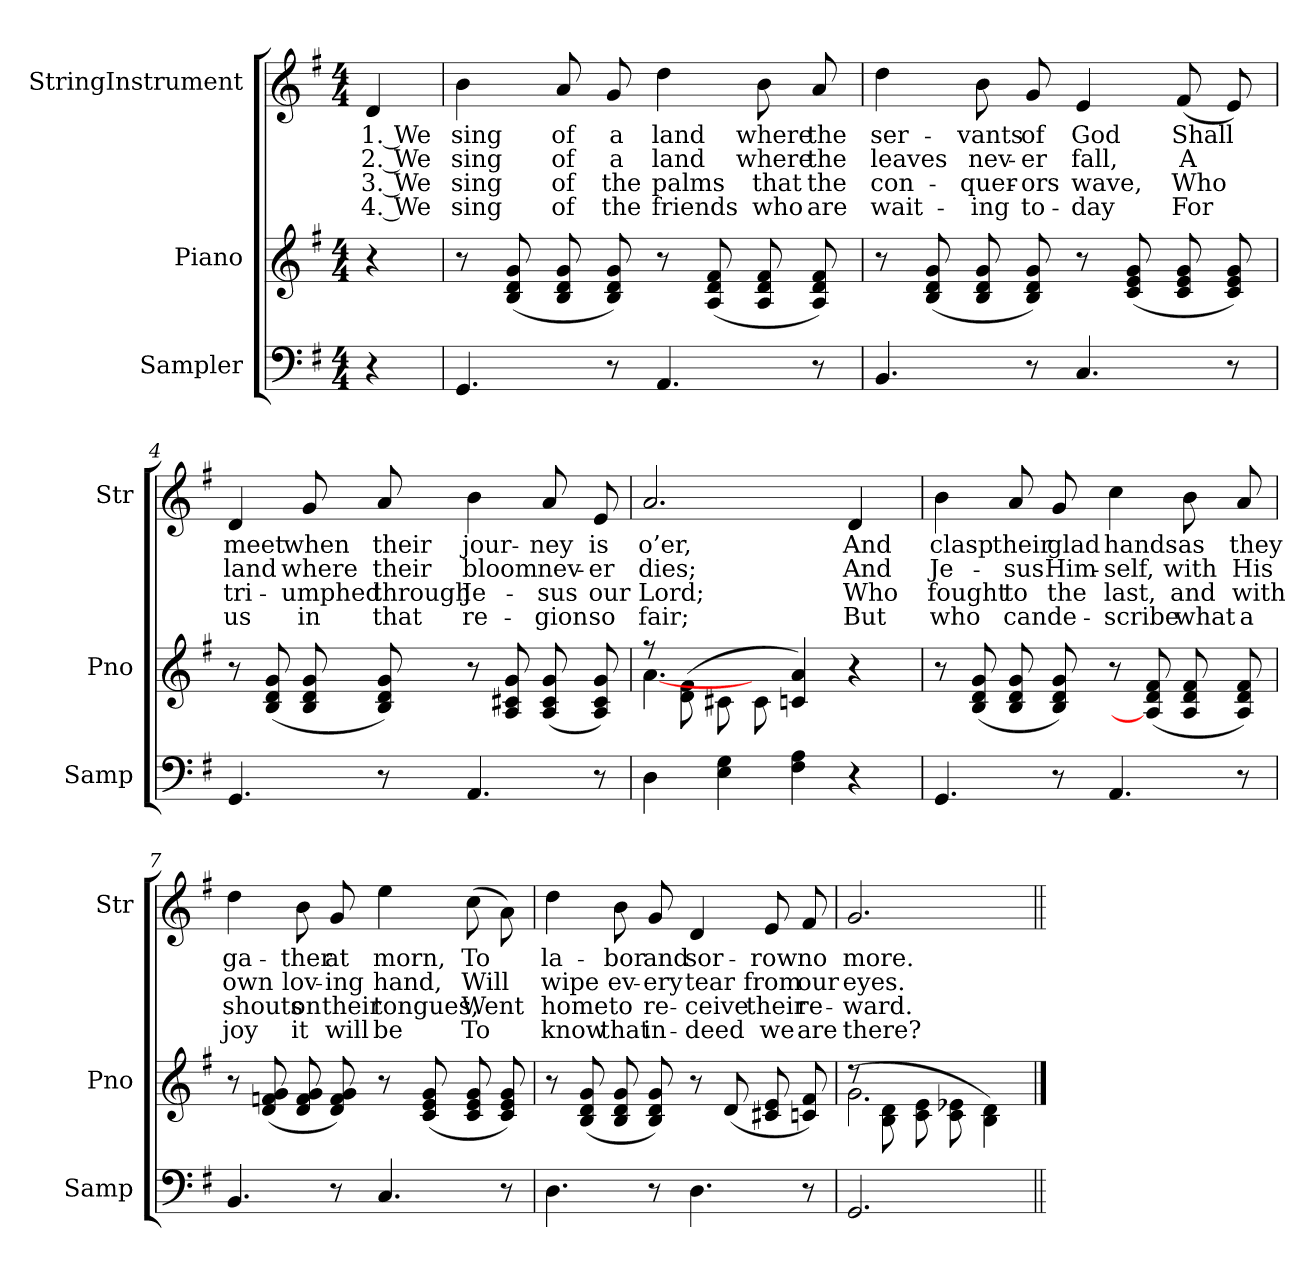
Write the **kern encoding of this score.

**kern	**kern	**kern	**text	**text	**text	**text
*part3	*part2	*part1	*part1	*part1	*part1	*part1
*staff3	*staff2	*staff1	*staff1	*staff1	*staff1	*staff1
*I"Sampler	*I"Piano	*I"StringInstrument	*	*	*	*
*I'Samp	*I'Pno	*I'Str	*	*	*	*
*clefF4	*clefG2	*clefG2	*	*	*	*
*k[f#]	*k[f#]	*k[f#]	*	*	*	*
*G:	*G:	*G:	*	*	*	*
*M4/4	*M4/4	*M4/4	*	*	*	*
=1	=1	=1	=1	=1	=1	=1
4r	4r	4d	1. We	2. We	3. We	4. We
=2	=2	=2	=2	=2	=2	=2
4.GG	8r	4b	sing	sing	sing	sing
.	(8B/ 8d/ 8g/	.	.	.	.	.
.	8B/ 8d/ 8g/	8a	of	of	of	of
8r	8B/ 8d/ 8g/)	8g	a	a	the	the
4.AA	8r	4dd	land	land	palms	friends
.	(8A/ 8d/ 8f#/	.	.	.	.	.
.	8A/ 8d/ 8f#/	8b	where	where	that	who
8r	8A/ 8d/ 8f#/)	8a	the	the	the	are
=3	=3	=3	=3	=3	=3	=3
4.BB	8r	4dd	ser-	leaves	con-	wait-
.	(8B/ 8d/ 8g/	.	.	.	.	.
.	8B/ 8d/ 8g/	8b	-vants	nev-	-quer-	-ing
8r	8B/ 8d/ 8g/)	8g	of	-er	-ors	to-
4.C	8r	4e	God	fall,	wave,	-day
.	(8c/ 8e/ 8g/	.	.	.	.	.
.	8c/ 8e/ 8g/	(8f#/	Shall	A	Who	For
8r	8c/ 8e/ 8g/)	8e/)	.	.	.	.
=4	=4	=4	=4	=4	=4	=4
4.GG	8r	4d	meet	land	tri-	us
.	(8B/ 8d/ 8g/	.	.	.	.	.
.	8B/ 8d/ 8g/	8g	when	where	-umphed	in
8r	8B/ 8d/ 8g/)	8a	their	their	through	that
4.AA	8r	4b	jour-	bloom	Je-	re-
.	8A/ 8c#X/ 8g/	.	.	.	.	.
.	(8A/ 8c#/ 8g/	8a	-ney	nev-	-sus	-gion
8r	8A/ 8c#/ 8g/)	8e	is	-er	our	so
=5	=5	=5	=5	=5	=5	=5
*	*^	*	*	*	*	*
4D	8r	[4.a	2.a	o’er,	dies;	Lord;	fair;
.	(8d\ 8f#\	.	.	.	.	.	.
4E 4G	8c#X\	.	.	.	.	.	.
.	8c#\	2ryy	.	.	.	.	.
4F# 4A	4cn 4a)	.	.	.	.	.	.
4r	4r	.	4d	And	And	Who	But
.	.	8ryy	.	.	.	.	.
*	*v	*v	*	*	*	*	*
=6	=6	=6	=6	=6	=6	=6
4.GG	8r	4b	clasp	Je-	fought	who
.	(8B/ 8d/ 8g/	.	.	.	.	.
.	8B/ 8d/ 8g/	8a	their	-sus	to	can
8r	8B/ 8d/ 8g/)	8g	glad	Him-	the	de-
4.AA	8r	4cc	hands	-self,	last,	-scribe
.	(8A/] 8d/ 8f#/	.	.	.	.	.
.	8A/ 8d/ 8f#/	8b	as	with	and	what
8r	8A/ 8d/ 8f#/)	8a	they	His	with	a
=7	=7	=7	=7	=7	=7	=7
4.BB	8r	4dd	ga-	own	shouts	joy
.	(8d/ 8fn/ 8g/	.	.	.	.	.
.	8d/ 8f/ 8g/	8b	-ther	lov-	on	it
8r	8d/ 8f/ 8g/)	8g	at	-ing	their	will
4.C	8r	4ee	morn,	hand,	tongues,	be
.	(8c/ 8e/ 8g/	.	.	.	.	.
.	8c/ 8e/ 8g/	(8cc\	To	Will	Went	To
8r	8c/ 8e/ 8g/)	8a\)	.	.	.	.
=8	=8	=8	=8	=8	=8	=8
4.D	8r	4dd	la-	wipe	home	know
.	(8B/ 8d/ 8g/	.	.	.	.	.
.	8B/ 8d/ 8g/	8b	-bor	ev-	to	that
8r	8B/ 8d/ 8g/)	8g	and	-ery	re-	in-
4.D	8r	4d	sor-	tear	-ceive	-deed
.	(8d/	.	.	.	.	.
.	8c#X/ 8e/	8e	-row	from	their	we
8r	8cn/ 8f#/)	8f#	no	our	re-	are
=9	=9	=9	=9	=9	=9	=9
*	*^	*	*	*	*	*
2.GG	(8r	2.g	2.g	more.	eyes.	-ward.	there?
.	8B\ 8d\	.	.	.	.	.	.
.	8c\ 8e\	.	.	.	.	.	.
.	8c\ 8e-X\	.	.	.	.	.	.
.	4B\ 4d\)	.	.	.	.	.	.
*	*v	*v	*	*	*	*	*
=||	==	=||	=||	=||	=||	=||
*-	*-	*-	*-	*-	*-	*-
